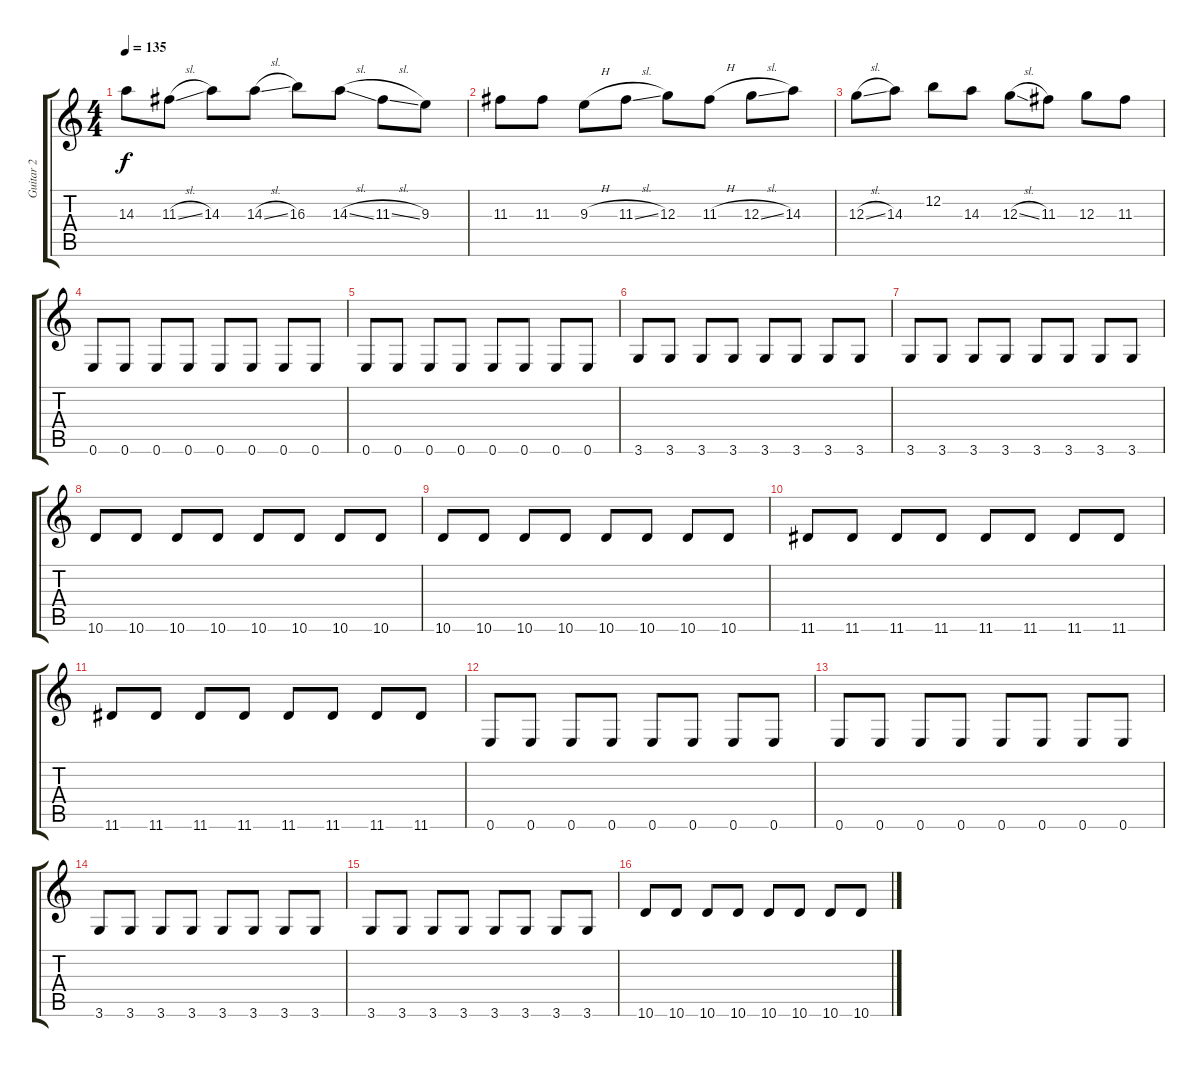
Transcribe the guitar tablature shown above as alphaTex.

\track ("Guitar 2" "Guitar 2") {instrument overdrivenguitar}
\staff {score tabs}
\tuning (E4 B3 G3 D3 A2 E2) {hide}
\ts (4 4)
\tempo 135
\clef g2
\ks c
14.3.8{dy f} 11.3{sl}.8 14.3.8 14.3{sl}.8 16.3.8 14.3{sl}.8 11.3{sl}.8 9.3.8 |
11.3.8 11.3.8 9.3{h}.8 11.3{sl}.8 12.3.8 11.3{h}.8 12.3{sl}.8 14.3.8 |
12.3{sl}.8 14.3.8 12.2.8 14.3.8 12.3{sl}.8 11.3.8 12.3.8 11.3.8 |
0.6.8 0.6.8 0.6.8 0.6.8 0.6.8 0.6.8 0.6.8 0.6.8 |
0.6.8 0.6.8 0.6.8 0.6.8 0.6.8 0.6.8 0.6.8 0.6.8 |
3.6.8 3.6.8 3.6.8 3.6.8 3.6.8 3.6.8 3.6.8 3.6.8 |
3.6.8 3.6.8 3.6.8 3.6.8 3.6.8 3.6.8 3.6.8 3.6.8 |
10.6.8 10.6.8 10.6.8 10.6.8 10.6.8 10.6.8 10.6.8 10.6.8 |
10.6.8 10.6.8 10.6.8 10.6.8 10.6.8 10.6.8 10.6.8 10.6.8 |
11.6.8 11.6.8 11.6.8 11.6.8 11.6.8 11.6.8 11.6.8 11.6.8 |
11.6.8 11.6.8 11.6.8 11.6.8 11.6.8 11.6.8 11.6.8 11.6.8 |
0.6.8 0.6.8 0.6.8 0.6.8 0.6.8 0.6.8 0.6.8 0.6.8 |
0.6.8 0.6.8 0.6.8 0.6.8 0.6.8 0.6.8 0.6.8 0.6.8 |
3.6.8 3.6.8 3.6.8 3.6.8 3.6.8 3.6.8 3.6.8 3.6.8 |
3.6.8 3.6.8 3.6.8 3.6.8 3.6.8 3.6.8 3.6.8 3.6.8 |
10.6.8 10.6.8 10.6.8 10.6.8 10.6.8 10.6.8 10.6.8 10.6.8
